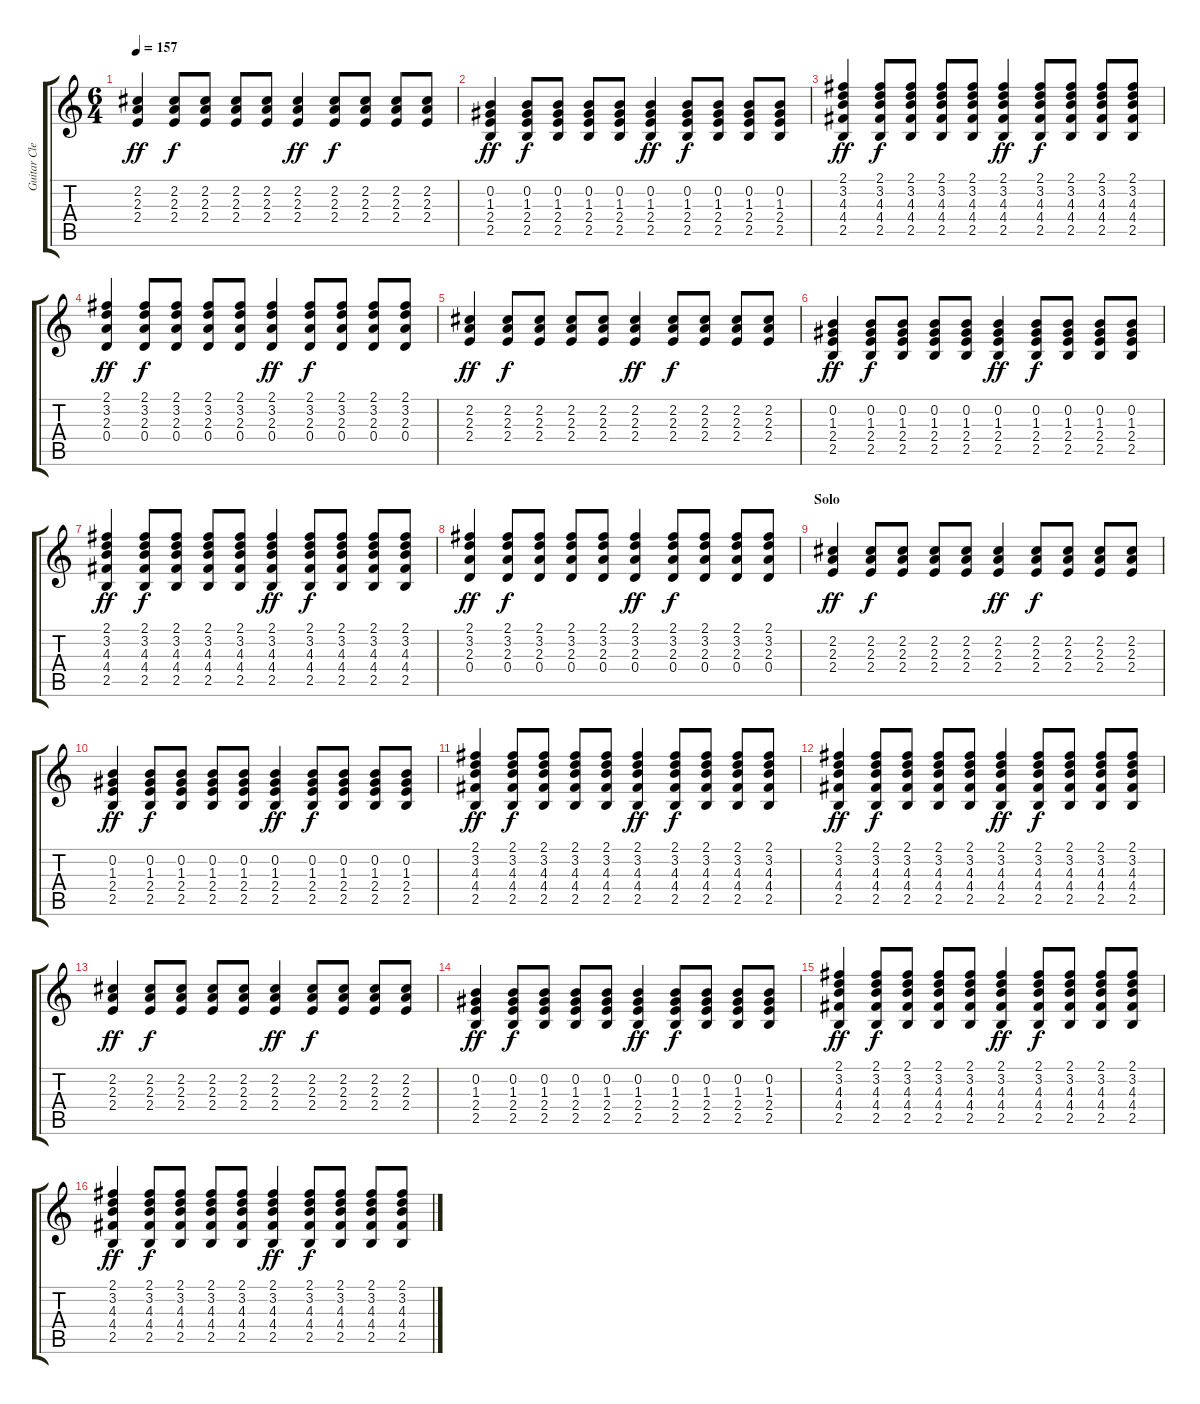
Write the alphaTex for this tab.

\track ("Guitar Clean" "Guitar Cle") {instrument acousticguitarsteel}
\staff {score tabs}
\tuning (E4 B3 G3 D3 A2 E2) {hide}
\ts (6 4)
\tempo 157
\clef g2
\ks c
(2.2 2.3 2.4).4{dy ff} (2.2 2.3 2.4).8{dy f} (2.2 2.3 2.4).8 (2.2 2.3 2.4).8 (2.2 2.3 2.4).8 (2.2 2.3 2.4).4{dy ff} (2.2 2.3 2.4).8{dy f} (2.2 2.3 2.4).8 (2.2 2.3 2.4).8 (2.2 2.3 2.4).8 |
(0.2 1.3 2.4 2.5).4{dy ff} (0.2 1.3 2.4 2.5).8{dy f} (0.2 1.3 2.4 2.5).8 (0.2 1.3 2.4 2.5).8 (0.2 1.3 2.4 2.5).8 (0.2 1.3 2.4 2.5).4{dy ff} (0.2 1.3 2.4 2.5).8{dy f} (0.2 1.3 2.4 2.5).8 (0.2 1.3 2.4 2.5).8 (0.2 1.3 2.4 2.5).8 |
(2.1 3.2 4.3 4.4 2.5).4{dy ff} (2.1 3.2 4.3 4.4 2.5).8{dy f} (2.1 3.2 4.3 4.4 2.5).8 (2.1 3.2 4.3 4.4 2.5).8 (2.1 3.2 4.3 4.4 2.5).8 (2.1 3.2 4.3 4.4 2.5).4{dy ff} (2.1 3.2 4.3 4.4 2.5).8{dy f} (2.1 3.2 4.3 4.4 2.5).8 (2.1 3.2 4.3 4.4 2.5).8 (2.1 3.2 4.3 4.4 2.5).8 |
(2.1 3.2 2.3 0.4).4{dy ff} (2.1 3.2 2.3 0.4).8{dy f} (2.1 3.2 2.3 0.4).8 (2.1 3.2 2.3 0.4).8 (2.1 3.2 2.3 0.4).8 (2.1 3.2 2.3 0.4).4{dy ff} (2.1 3.2 2.3 0.4).8{dy f} (2.1 3.2 2.3 0.4).8 (2.1 3.2 2.3 0.4).8 (2.1 3.2 2.3 0.4).8 |
(2.2 2.3 2.4).4{dy ff} (2.2 2.3 2.4).8{dy f} (2.2 2.3 2.4).8 (2.2 2.3 2.4).8 (2.2 2.3 2.4).8 (2.2 2.3 2.4).4{dy ff} (2.2 2.3 2.4).8{dy f} (2.2 2.3 2.4).8 (2.2 2.3 2.4).8 (2.2 2.3 2.4).8 |
(0.2 1.3 2.4 2.5).4{dy ff} (0.2 1.3 2.4 2.5).8{dy f} (0.2 1.3 2.4 2.5).8 (0.2 1.3 2.4 2.5).8 (0.2 1.3 2.4 2.5).8 (0.2 1.3 2.4 2.5).4{dy ff} (0.2 1.3 2.4 2.5).8{dy f} (0.2 1.3 2.4 2.5).8 (0.2 1.3 2.4 2.5).8 (0.2 1.3 2.4 2.5).8 |
(2.1 3.2 4.3 4.4 2.5).4{dy ff} (2.1 3.2 4.3 4.4 2.5).8{dy f} (2.1 3.2 4.3 4.4 2.5).8 (2.1 3.2 4.3 4.4 2.5).8 (2.1 3.2 4.3 4.4 2.5).8 (2.1 3.2 4.3 4.4 2.5).4{dy ff} (2.1 3.2 4.3 4.4 2.5).8{dy f} (2.1 3.2 4.3 4.4 2.5).8 (2.1 3.2 4.3 4.4 2.5).8 (2.1 3.2 4.3 4.4 2.5).8 |
(2.1 3.2 2.3 0.4).4{dy ff} (2.1 3.2 2.3 0.4).8{dy f} (2.1 3.2 2.3 0.4).8 (2.1 3.2 2.3 0.4).8 (2.1 3.2 2.3 0.4).8 (2.1 3.2 2.3 0.4).4{dy ff} (2.1 3.2 2.3 0.4).8{dy f} (2.1 3.2 2.3 0.4).8 (2.1 3.2 2.3 0.4).8 (2.1 3.2 2.3 0.4).8 |
\section ("" "Solo")
(2.2 2.3 2.4).4{dy ff} (2.2 2.3 2.4).8{dy f} (2.2 2.3 2.4).8 (2.2 2.3 2.4).8 (2.2 2.3 2.4).8 (2.2 2.3 2.4).4{dy ff} (2.2 2.3 2.4).8{dy f} (2.2 2.3 2.4).8 (2.2 2.3 2.4).8 (2.2 2.3 2.4).8 |
(0.2 1.3 2.4 2.5).4{dy ff} (0.2 1.3 2.4 2.5).8{dy f} (0.2 1.3 2.4 2.5).8 (0.2 1.3 2.4 2.5).8 (0.2 1.3 2.4 2.5).8 (0.2 1.3 2.4 2.5).4{dy ff} (0.2 1.3 2.4 2.5).8{dy f} (0.2 1.3 2.4 2.5).8 (0.2 1.3 2.4 2.5).8 (0.2 1.3 2.4 2.5).8 |
(2.1 3.2 4.3 4.4 2.5).4{dy ff} (2.1 3.2 4.3 4.4 2.5).8{dy f} (2.1 3.2 4.3 4.4 2.5).8 (2.1 3.2 4.3 4.4 2.5).8 (2.1 3.2 4.3 4.4 2.5).8 (2.1 3.2 4.3 4.4 2.5).4{dy ff} (2.1 3.2 4.3 4.4 2.5).8{dy f} (2.1 3.2 4.3 4.4 2.5).8 (2.1 3.2 4.3 4.4 2.5).8 (2.1 3.2 4.3 4.4 2.5).8 |
(2.1 3.2 4.3 4.4 2.5).4{dy ff} (2.1 3.2 4.3 4.4 2.5).8{dy f} (2.1 3.2 4.3 4.4 2.5).8 (2.1 3.2 4.3 4.4 2.5).8 (2.1 3.2 4.3 4.4 2.5).8 (2.1 3.2 4.3 4.4 2.5).4{dy ff} (2.1 3.2 4.3 4.4 2.5).8{dy f} (2.1 3.2 4.3 4.4 2.5).8 (2.1 3.2 4.3 4.4 2.5).8 (2.1 3.2 4.3 4.4 2.5).8 |
(2.2 2.3 2.4).4{dy ff} (2.2 2.3 2.4).8{dy f} (2.2 2.3 2.4).8 (2.2 2.3 2.4).8 (2.2 2.3 2.4).8 (2.2 2.3 2.4).4{dy ff} (2.2 2.3 2.4).8{dy f} (2.2 2.3 2.4).8 (2.2 2.3 2.4).8 (2.2 2.3 2.4).8 |
(0.2 1.3 2.4 2.5).4{dy ff} (0.2 1.3 2.4 2.5).8{dy f} (0.2 1.3 2.4 2.5).8 (0.2 1.3 2.4 2.5).8 (0.2 1.3 2.4 2.5).8 (0.2 1.3 2.4 2.5).4{dy ff} (0.2 1.3 2.4 2.5).8{dy f} (0.2 1.3 2.4 2.5).8 (0.2 1.3 2.4 2.5).8 (0.2 1.3 2.4 2.5).8 |
(2.1 3.2 4.3 4.4 2.5).4{dy ff} (2.1 3.2 4.3 4.4 2.5).8{dy f} (2.1 3.2 4.3 4.4 2.5).8 (2.1 3.2 4.3 4.4 2.5).8 (2.1 3.2 4.3 4.4 2.5).8 (2.1 3.2 4.3 4.4 2.5).4{dy ff} (2.1 3.2 4.3 4.4 2.5).8{dy f} (2.1 3.2 4.3 4.4 2.5).8 (2.1 3.2 4.3 4.4 2.5).8 (2.1 3.2 4.3 4.4 2.5).8 |
(2.1 3.2 4.3 4.4 2.5).4{dy ff} (2.1 3.2 4.3 4.4 2.5).8{dy f} (2.1 3.2 4.3 4.4 2.5).8 (2.1 3.2 4.3 4.4 2.5).8 (2.1 3.2 4.3 4.4 2.5).8 (2.1 3.2 4.3 4.4 2.5).4{dy ff} (2.1 3.2 4.3 4.4 2.5).8{dy f} (2.1 3.2 4.3 4.4 2.5).8 (2.1 3.2 4.3 4.4 2.5).8 (2.1 3.2 4.3 4.4 2.5).8
